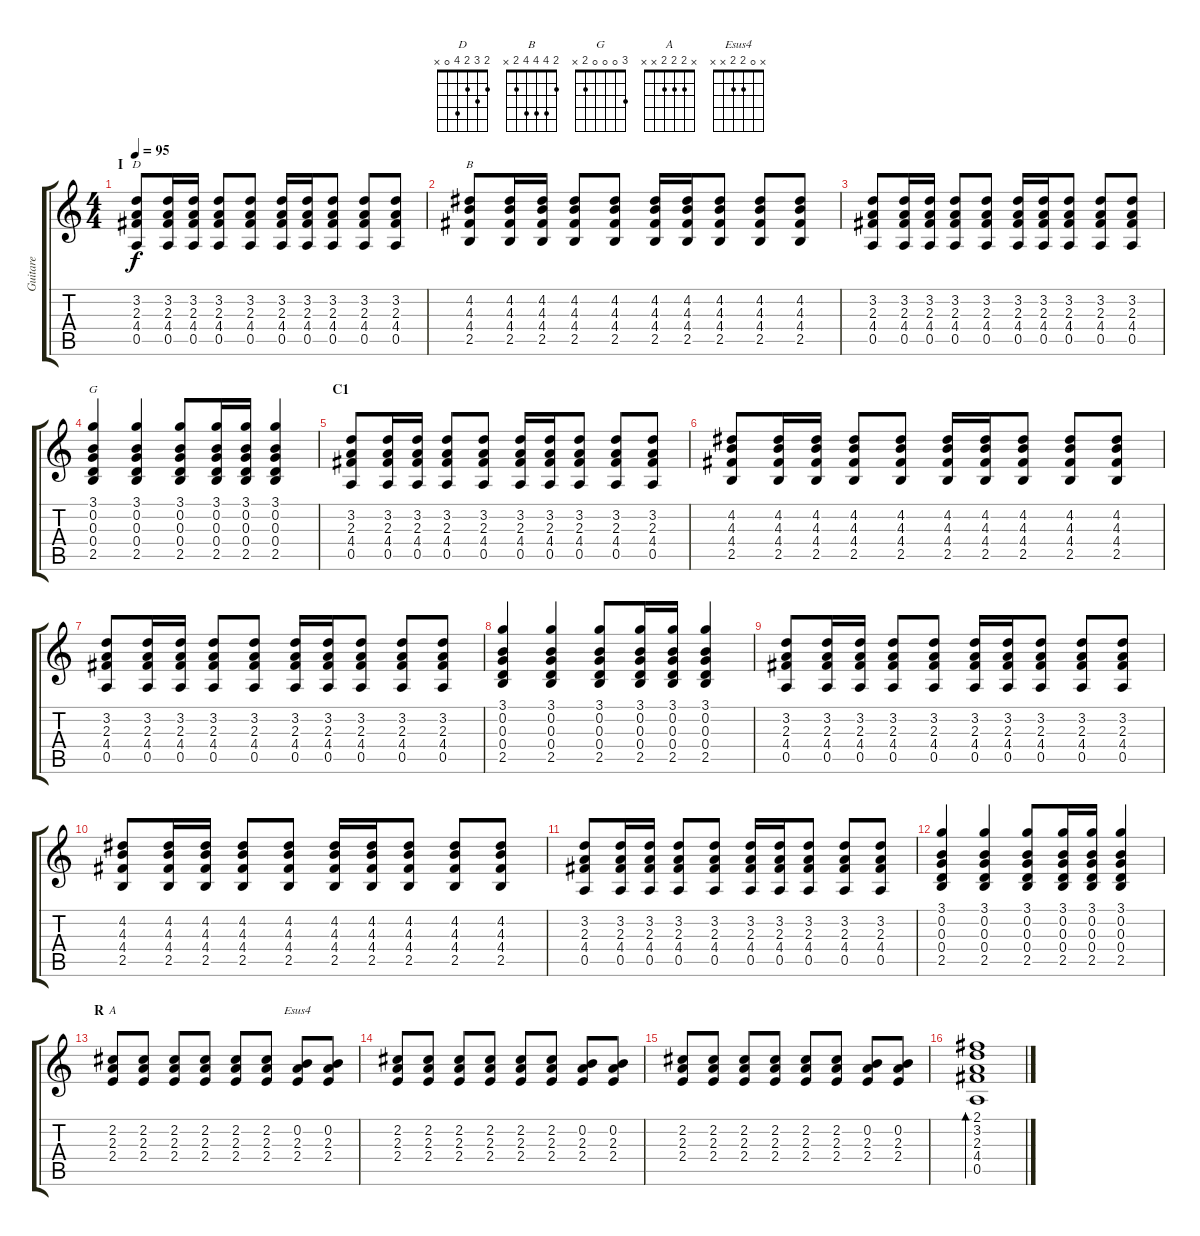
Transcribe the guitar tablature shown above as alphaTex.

\track ("Guitare" "Guitare") {instrument electricguitarclean}
\staff {score tabs}
\tuning (E4 B3 G3 D3 A2 E2) {hide}
\chord ("D" 2 3 2 4 0 x)
\chord ("B" 2 4 4 4 2 x)
\chord ("G" 3 0 0 0 2 x)
\chord ("A" x 2 2 2 x x)
\chord ("Esus4" x 0 2 2 x x)
\ts (4 4)
\section ("" "I")
\tempo 95
\clef g2
\ks c
(3.2 2.3 4.4 0.5).8{ch "D" dy f instrument electricguitarmuted} (3.2 2.3 4.4 0.5).16 (3.2 2.3 4.4 0.5).16 (3.2 2.3 4.4 0.5).8 (3.2 2.3 4.4 0.5).8 (3.2 2.3 4.4 0.5).16 (3.2 2.3 4.4 0.5).16 (3.2 2.3 4.4 0.5).8 (3.2 2.3 4.4 0.5).8 (3.2 2.3 4.4 0.5).8 |
(4.2 4.3 4.4 2.5).8{ch "B"} (4.2 4.3 4.4 2.5).16 (4.2 4.3 4.4 2.5).16 (4.2 4.3 4.4 2.5).8 (4.2 4.3 4.4 2.5).8 (4.2 4.3 4.4 2.5).16 (4.2 4.3 4.4 2.5).16 (4.2 4.3 4.4 2.5).8 (4.2 4.3 4.4 2.5).8 (4.2 4.3 4.4 2.5).8 |
(3.2 2.3 4.4 0.5).8 (3.2 2.3 4.4 0.5).16 (3.2 2.3 4.4 0.5).16 (3.2 2.3 4.4 0.5).8 (3.2 2.3 4.4 0.5).8 (3.2 2.3 4.4 0.5).16 (3.2 2.3 4.4 0.5).16 (3.2 2.3 4.4 0.5).8 (3.2 2.3 4.4 0.5).8 (3.2 2.3 4.4 0.5).8 |
(3.1 0.2 0.3 0.4 2.5).4{ch "G"} (3.1 0.2 0.3 0.4 2.5).4 (3.1 0.2 0.3 0.4 2.5).8 (3.1 0.2 0.3 0.4 2.5).16 (3.1 0.2 0.3 0.4 2.5).16 (3.1 0.2 0.3 0.4 2.5).4 |
\section ("" "C1")
(3.2 2.3 4.4 0.5).8{instrument electricguitarclean} (3.2 2.3 4.4 0.5).16 (3.2 2.3 4.4 0.5).16 (3.2 2.3 4.4 0.5).8 (3.2 2.3 4.4 0.5).8 (3.2 2.3 4.4 0.5).16 (3.2 2.3 4.4 0.5).16 (3.2 2.3 4.4 0.5).8 (3.2 2.3 4.4 0.5).8 (3.2 2.3 4.4 0.5).8 |
(4.2 4.3 4.4 2.5).8 (4.2 4.3 4.4 2.5).16 (4.2 4.3 4.4 2.5).16 (4.2 4.3 4.4 2.5).8 (4.2 4.3 4.4 2.5).8 (4.2 4.3 4.4 2.5).16 (4.2 4.3 4.4 2.5).16 (4.2 4.3 4.4 2.5).8 (4.2 4.3 4.4 2.5).8 (4.2 4.3 4.4 2.5).8 |
(3.2 2.3 4.4 0.5).8 (3.2 2.3 4.4 0.5).16 (3.2 2.3 4.4 0.5).16 (3.2 2.3 4.4 0.5).8 (3.2 2.3 4.4 0.5).8 (3.2 2.3 4.4 0.5).16 (3.2 2.3 4.4 0.5).16 (3.2 2.3 4.4 0.5).8 (3.2 2.3 4.4 0.5).8 (3.2 2.3 4.4 0.5).8 |
(3.1 0.2 0.3 0.4 2.5).4 (3.1 0.2 0.3 0.4 2.5).4 (3.1 0.2 0.3 0.4 2.5).8 (3.1 0.2 0.3 0.4 2.5).16 (3.1 0.2 0.3 0.4 2.5).16 (3.1 0.2 0.3 0.4 2.5).4 |
(3.2 2.3 4.4 0.5).8{instrument electricguitarclean} (3.2 2.3 4.4 0.5).16 (3.2 2.3 4.4 0.5).16 (3.2 2.3 4.4 0.5).8 (3.2 2.3 4.4 0.5).8 (3.2 2.3 4.4 0.5).16 (3.2 2.3 4.4 0.5).16 (3.2 2.3 4.4 0.5).8 (3.2 2.3 4.4 0.5).8 (3.2 2.3 4.4 0.5).8 |
(4.2 4.3 4.4 2.5).8 (4.2 4.3 4.4 2.5).16 (4.2 4.3 4.4 2.5).16 (4.2 4.3 4.4 2.5).8 (4.2 4.3 4.4 2.5).8 (4.2 4.3 4.4 2.5).16 (4.2 4.3 4.4 2.5).16 (4.2 4.3 4.4 2.5).8 (4.2 4.3 4.4 2.5).8 (4.2 4.3 4.4 2.5).8 |
(3.2 2.3 4.4 0.5).8 (3.2 2.3 4.4 0.5).16 (3.2 2.3 4.4 0.5).16 (3.2 2.3 4.4 0.5).8 (3.2 2.3 4.4 0.5).8 (3.2 2.3 4.4 0.5).16 (3.2 2.3 4.4 0.5).16 (3.2 2.3 4.4 0.5).8 (3.2 2.3 4.4 0.5).8 (3.2 2.3 4.4 0.5).8 |
(3.1 0.2 0.3 0.4 2.5).4 (3.1 0.2 0.3 0.4 2.5).4 (3.1 0.2 0.3 0.4 2.5).8 (3.1 0.2 0.3 0.4 2.5).16 (3.1 0.2 0.3 0.4 2.5).16 (3.1 0.2 0.3 0.4 2.5).4 |
\section ("" "R")
(2.2 2.3 2.4).8{ch "A"} (2.2 2.3 2.4).8 (2.2 2.3 2.4).8 (2.2 2.3 2.4).8 (2.2 2.3 2.4).8 (2.2 2.3 2.4).8 (0.2 2.3 2.4).8{ch "Esus4"} (0.2 2.3 2.4).8 |
(2.2 2.3 2.4).8 (2.2 2.3 2.4).8 (2.2 2.3 2.4).8 (2.2 2.3 2.4).8 (2.2 2.3 2.4).8 (2.2 2.3 2.4).8 (0.2 2.3 2.4).8 (0.2 2.3 2.4).8 |
(2.2 2.3 2.4).8 (2.2 2.3 2.4).8 (2.2 2.3 2.4).8 (2.2 2.3 2.4).8 (2.2 2.3 2.4).8 (2.2 2.3 2.4).8 (0.2 2.3 2.4).8 (0.2 2.3 2.4).8 |
(2.1 3.2 2.3 4.4 0.5).1{bd 240}
